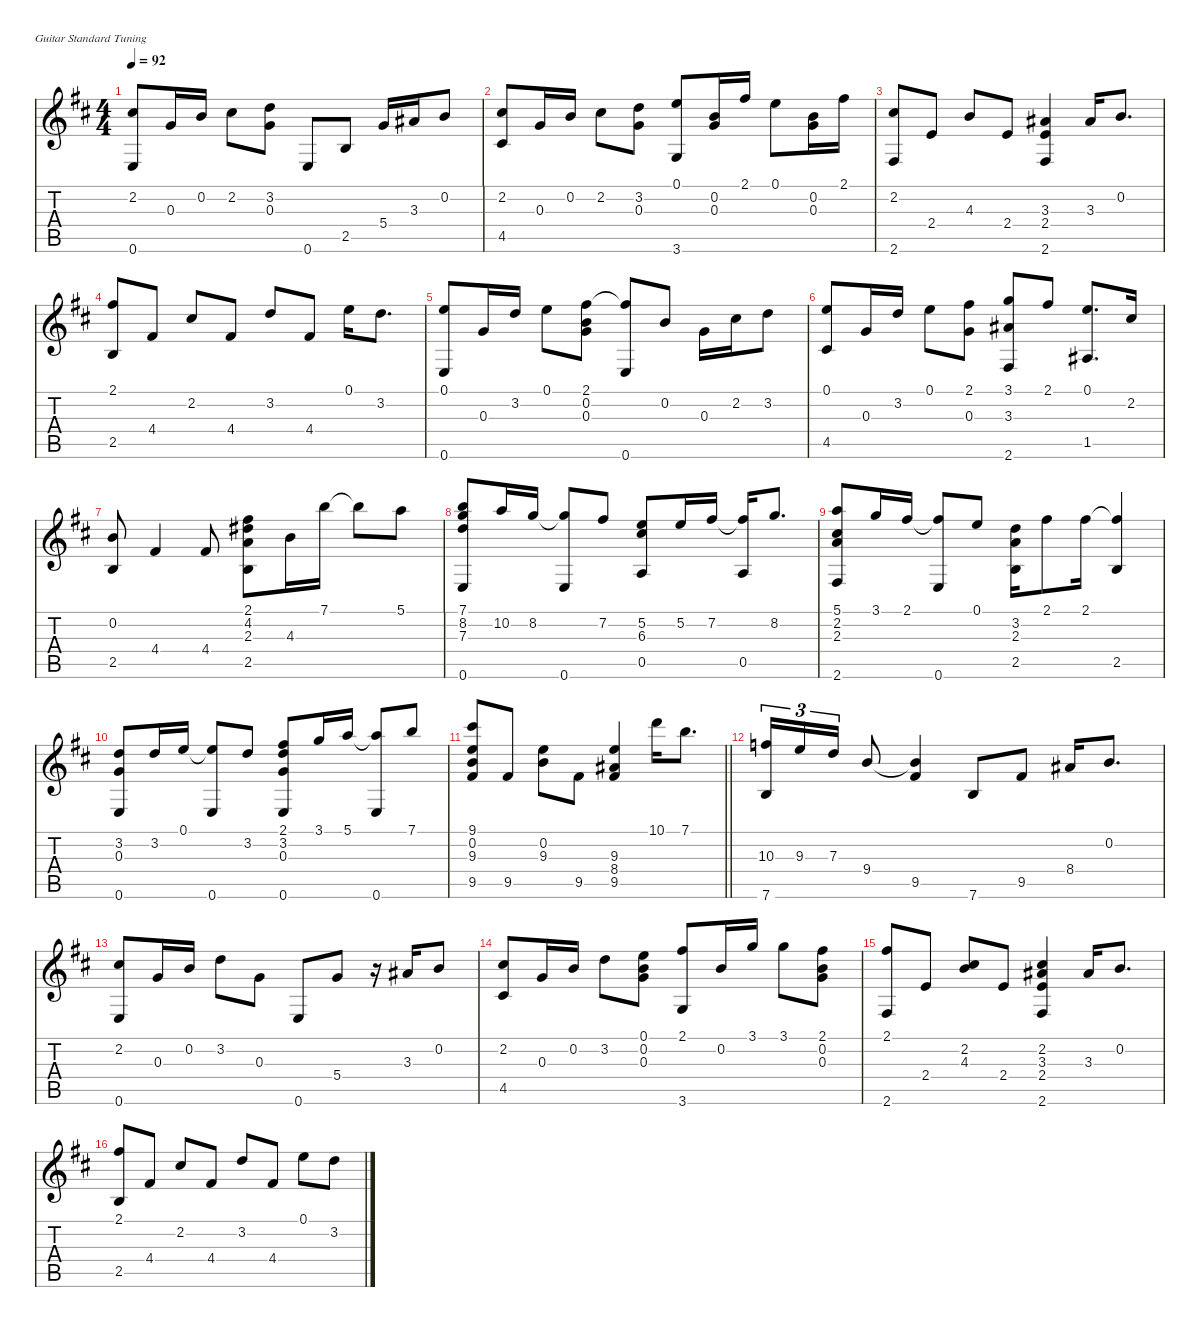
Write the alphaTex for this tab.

\defaultSystemsLayout 4
\hideDynamics
\bracketExtendMode nobrackets
\singleTrackTrackNamePolicy hidden
\multiTrackTrackNamePolicy hidden
\firstSystemTrackNameOrientation horizontal
\otherSystemsTrackNameOrientation horizontal
\extendBarLines
\chordDiagramsInScore
\track ("ギター - クラシック" "ギター - クラシック") {instrument acousticguitarnylon}
\staff {score tabs}
\tuning (E4 B3 G3 D3 A2 E2)
\ts (4 4)
\tempo 92
\clef g2
\ks d
(0.6{acc forcenatural} 2.2{acc #}).8{dy mf beam Up} 0.3{acc forcenatural}.16{beam Up} 0.2{acc forcenatural}.16{beam Up} 2.2{acc #}.8{beam Down} (3.2{acc forcenatural} 0.3{acc forcenatural}).8{beam Down} 0.6{acc forcenatural}.8{beam Up} 2.5{acc forcenatural}.8{beam Up} 5.4{acc forcenatural}.16{beam Up} 3.3{acc #}.16{beam Up} 0.2{acc forcenatural}.8{beam Up} |
(4.5{acc #} 2.2{acc #}).8{beam Up} 0.3{acc forcenatural}.16{beam Up} 0.2{acc forcenatural}.16{beam Up} 2.2{acc #}.8{beam Down} (3.2{acc forcenatural} 0.3{acc forcenatural}).8{beam Down} (3.6{acc forcenatural} 0.1{acc forcenatural}).8{beam Up} (0.2{acc forcenatural} 0.3{acc forcenatural}).16{beam Up} 2.1{acc #}.16{beam Up} 0.1{acc forcenatural}.8{beam Down} (0.2{acc forcenatural} 0.3{acc forcenatural}).16{beam Down} 2.1{acc #}.16{beam Down} |
(2.6{acc #} 2.2{acc #}).8{beam Up} 2.4{acc forcenatural}.8{beam Up} 4.3{acc forcenatural}.8{beam Up} 2.4{acc forcenatural}.8{beam Up} (2.6{acc #} 3.3{acc #} 2.4{acc forcenatural}).4{beam Up} 3.3{acc #}.16{beam Up} 0.2{acc forcenatural}.8{d beam Up} |
(2.5{acc forcenatural} 2.1{acc #}).8{beam Up} 4.4{acc #}.8{beam Up} 2.2{acc #}.8{beam Up} 4.4{acc #}.8{beam Up} 3.2{acc forcenatural}.8{beam Up} 4.4{acc #}.8{beam Up} 0.1{acc forcenatural}.16{beam Down} 3.2{acc forcenatural}.8{d beam Down} |
(0.6{acc forcenatural} 0.1{acc forcenatural}).8{beam Up} 0.3{acc forcenatural}.16{beam Up} 3.2{acc forcenatural}.16{beam Up} 0.1{acc forcenatural}.8{beam Down} (2.1{acc #} 0.2{acc forcenatural} 0.3{acc forcenatural}).8{beam Down} (0.6{acc forcenatural} 2.1{t acc #}).8{beam Up} 0.2{acc forcenatural}.8{beam Up} 0.3{acc forcenatural}.16{beam Down} 2.2{acc #}.16{beam Down} 3.2{acc forcenatural}.8{beam Down} |
(4.5{acc #} 0.1{acc forcenatural}).8{beam Up} 0.3{acc forcenatural}.16{beam Up} 3.2{acc forcenatural}.16{beam Up} 0.1{acc forcenatural}.8{beam Down} (2.1{acc #} 0.3{acc forcenatural}).8{beam Down} (3.1{acc forcenatural} 3.3{acc #} 2.6{acc #}).8{beam Up} 2.1{acc #}.8{beam Up} (0.1{acc forcenatural} 1.5{acc #}).8{d beam Up} 2.2{acc #}.16{beam Up} |
(2.5{acc forcenatural} 0.2{acc forcenatural}).8{beam Up} 4.4{acc #}.4{beam Up} 4.4{acc #}.8{beam Up} (2.1{acc #} 4.2{acc #} 2.3{acc forcenatural} 2.5{acc forcenatural}).8{beam Down} 4.3{acc forcenatural}.16{beam Down} 7.1{acc forcenatural}.16{beam Down} 7.1{t acc forcenatural}.8{beam Down} 5.1{acc forcenatural}.8{beam Down} |
(7.1{acc forcenatural} 8.2{acc forcenatural} 7.3{acc forcenatural} 0.6{acc forcenatural}).8{beam Up} 10.2{acc forcenatural}.16{beam Up} 8.2{acc forcenatural}.16{beam Up} (8.2{t acc forcenatural} 0.6{acc forcenatural}).8{beam Up} 7.2{acc #}.8{beam Up} (5.2{acc forcenatural} 6.3{acc #} 0.5{acc forcenatural}).8{beam Up} 5.2{acc forcenatural}.16{beam Up} 7.2{acc #}.16{beam Up} (7.2{t acc #} 0.5{acc forcenatural}).16{beam Up} 8.2{acc forcenatural}.8{d beam Up} |
(5.1{acc forcenatural} 2.2{acc #} 2.3{acc forcenatural} 2.6{acc #}).8{beam Up} 3.1{acc forcenatural}.16{beam Up} 2.1{acc #}.16{beam Up} (2.1{t acc #} 0.6{acc forcenatural}).8{beam Up} 0.1{acc forcenatural}.8{beam Up} (3.2{acc forcenatural} 2.3{acc forcenatural} 2.5{acc forcenatural}).16{beam Down} 2.1{acc #}.8{beam Down} 2.1{acc #}.16{beam Down} (2.5{acc forcenatural} 2.1{t acc #}).4{beam Up} |
(3.2{acc forcenatural} 0.3{acc forcenatural} 0.6{acc forcenatural}).8{beam Up} 3.2{acc forcenatural}.16{beam Up} 0.1{acc forcenatural}.16{beam Up} (0.1{t acc forcenatural} 0.6{acc forcenatural}).8{beam Up} 3.2{acc forcenatural}.8{beam Up} (2.1{acc #} 3.2{acc forcenatural} 0.3{acc forcenatural} 0.6{acc forcenatural}).8{beam Up} 3.1{acc forcenatural}.16{beam Up} 5.1{acc forcenatural}.16{beam Up} (5.1{t acc forcenatural} 0.6{acc forcenatural}).8{beam Up} 7.1{acc forcenatural}.8{beam Up} |
\barLineRight lightlight
(9.3{acc forcenatural} 0.2{acc forcenatural} 9.5{acc #} 9.1{acc #}).8{beam Up} 9.5{acc #}.8{beam Up} (0.2{acc forcenatural} 9.3{acc forcenatural}).8{beam Down} 9.5{acc #}.8{beam Down} (9.3{acc forcenatural} 8.4{acc #} 9.5{acc #}).4{beam Up} 10.1{acc forcenatural}.16{beam Down} 7.1{acc forcenatural}.8{d beam Down} |
(10.3{acc forcenatural} 7.6{acc forcenatural}).16{tu (3 2) beam Up} 9.3{acc forcenatural}.16{tu (3 2) beam Up} 7.3{acc forcenatural}.16{tu (3 2) beam Up} 9.4{acc forcenatural}.8{beam Up} (9.5{acc #} 9.4{t acc forcenatural}).4{beam Up} 7.6{acc forcenatural}.8{beam Up} 9.5{acc #}.8{beam Up} 8.4{acc #}.16{beam Up} 0.2{acc forcenatural}.8{d beam Up} |
(0.6{acc forcenatural} 2.2{acc #}).8{beam Up} 0.3{acc forcenatural}.16{beam Up} 0.2{acc forcenatural}.16{beam Up} 3.2{acc forcenatural}.8{beam Down} 0.3{acc forcenatural}.8{beam Down} 0.6{acc forcenatural}.8{beam Up} 5.4{acc forcenatural}.8{beam Up} r.16{beam Up} 3.3{acc #}.16{beam Up} 0.2{acc forcenatural}.8{beam Up} |
(4.5{acc #} 2.2{acc #}).8{beam Up} 0.3{acc forcenatural}.16{beam Up} 0.2{acc forcenatural}.16{beam Up} 3.2{acc forcenatural}.8{beam Down} (0.1{acc forcenatural} 0.2{acc forcenatural} 0.3{acc forcenatural}).8{beam Down} (3.6{acc forcenatural} 2.1{acc #}).8{beam Up} 0.2{acc forcenatural}.16{beam Up} 3.1{acc forcenatural}.16{beam Up} 3.1{acc forcenatural}.8{beam Down} (2.1{acc #} 0.2{acc forcenatural} 0.3{acc forcenatural}).8{beam Down} |
(2.6{acc #} 2.1{acc #}).8{beam Up} 2.4{acc forcenatural}.8{beam Up} (4.3{acc forcenatural} 2.2{acc #}).8{beam Up} 2.4{acc forcenatural}.8{beam Up} (2.6{acc #} 2.2{acc #} 2.4{acc forcenatural} 3.3{acc #}).4{beam Up} 3.3{acc #}.16{beam Up} 0.2{acc forcenatural}.8{d beam Up} |
(2.5{acc forcenatural} 2.1{acc #}).8{beam Up} 4.4{acc #}.8{beam Up} 2.2{acc #}.8{beam Up} 4.4{acc #}.8{beam Up} 3.2{acc forcenatural}.8{beam Up} 4.4{acc #}.8{beam Up} 0.1{acc forcenatural}.8{beam Down} 3.2{acc forcenatural}.8{beam Down}
